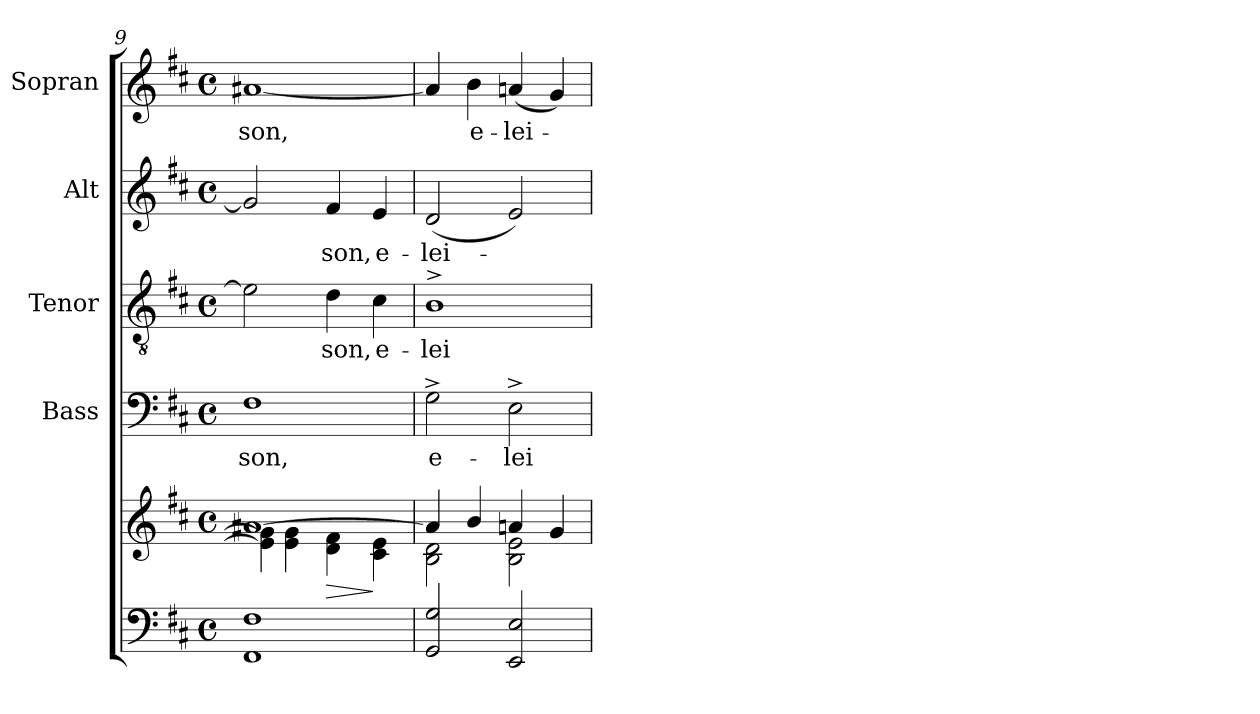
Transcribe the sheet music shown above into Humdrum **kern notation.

**kern	**kern	**dynam	**kern	**text	**kern	**text	**kern	**text	**kern	**text
*part5	*part5	*part5	*part4	*part4	*part3	*part3	*part2	*part2	*part1	*part1
*staff6	*staff5	*staff5/6	*staff4	*staff4	*staff3	*staff3	*staff2	*staff2	*staff1	*staff1
*	*	*	*I"Bass	*	*I"Tenor	*	*I"Alt	*	*I"Sopran	*
*	*	*	*I'B.	*	*I'T.	*	*I'A.	*	*I'S.	*
*clefF4	*clefG2	*	*clefF4	*	*clefGv2	*	*clefG2	*	*clefG2	*
*k[f#c#]	*k[f#c#]	*	*k[f#c#]	*	*k[f#c#]	*	*k[f#c#]	*	*k[f#c#]	*
*D:	*D:	*	*D:	*	*D:	*	*D:	*	*D:	*
*M4/4	*M4/4	*	*M4/4	*	*M4/4	*	*M4/4	*	*M4/4	*
*met(c)	*met(c)	*	*met(c)	*	*met(c)	*	*met(c)	*	*met(c)	*
=9	=9	=9	=9	=9	=9	=9	=9	=9	=9	=9
*^	*^	*	*	*	*	*	*	*	*	*
!	!	!	!	!	!	!LO:LY:b	!	!	!	!	!	!LO:LY:b
1F#	1FF#	[>1a#X	4e\] 4g\]	.	1F#	-son,	2e\]	.	2g/]	.	[1a#X	-son,
.	.	.	4e\ 4g\	.	.	.	.	.	.	.	.	.
!	!	!	!	!LO:HP:b	!	!	!	!LO:LY:b	!	!LO:LY:b	!	!
.	.	.	4d\ 4f#\	>	.	.	4d\	-son,	4f#/	-son,	.	.
!	!	!	!	!	!	!	!	!LO:LY:b	!	!LO:LY:b	!	!
.	.	.	4c#\ 4e\	]	.	.	4c#\	e-	4e/	e-	.	.
*v	*v	*	*	*	*	*	*	*	*	*	*	*
=10	=10	=10	=10	=10	=10	=10	=10	=10	=10	=10	=10
!	!	!	!	!	!LO:LY:b	!	!LO:LY:b	!	!LO:LY:b	!	!
2GG/ 2G/	4a#/]	2B\ 2d\	.	2G^>\	e-	1B^>	-lei-	(<2d/	-lei-	4a#/]	.
!	!	!	!	!	!	!	!	!	!	!	!LO:LY:b
.	4b/	.	.	.	.	.	.	.	.	4b\	e-
!	!	!	!	!	!LO:LY:b	!	!	!	!	!	!LO:LY:b
2EE/ 2E/	4an/	2B\ 2e\	.	2E^>\	-lei-	.	.	2e/)	.	(<4an/	-lei-
.	4g/	.	.	.	.	.	.	.	.	4g/)	.
*	*v	*v	*	*	*	*	*	*	*	*	*
=	=	=	=	=	=	=	=	=	=	=
*-	*-	*-	*-	*-	*-	*-	*-	*-	*-	*-
